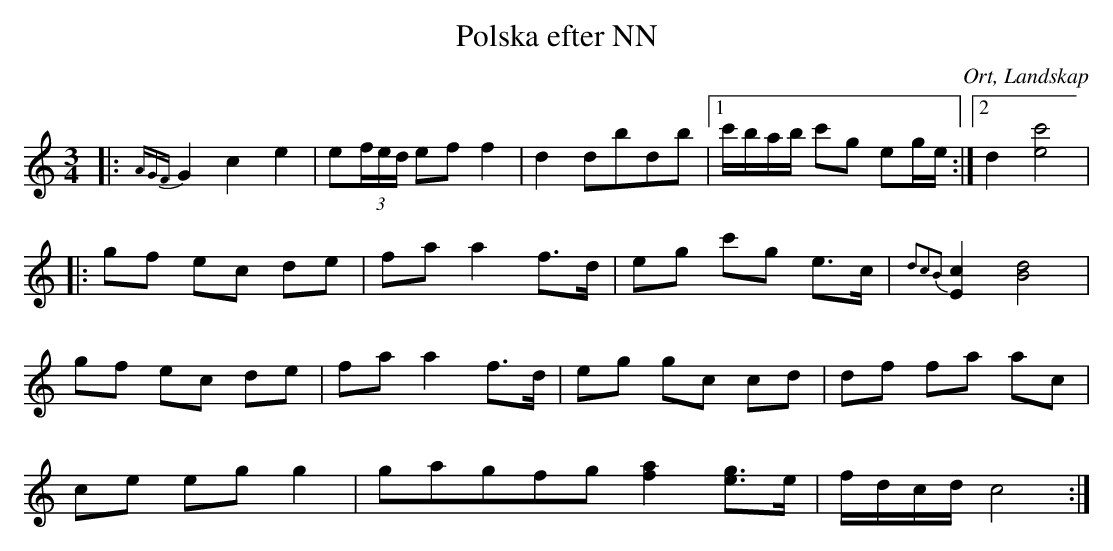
X:1
T:Polska efter NN
O:Ort, Landskap
M:3/4
L:1/8
K:C
|:{AGF}G2 c2 e2|e(3f/e/d/ ef f2|d2 dbdb|1 c'/b/a/b/ c'g eg/e/:|2 d2 [e4c'4]|
|:gf ec de|fa a2 f>d|eg c'g e>c|{d2c2B2}[E2c2] [B4d4]|
gf ec de|fa a2 f>d|eg gc cd|df fa ac|
ce eg g2|g2/5a2/5g2/5f2/5g2/5 [f2a2] [eg]>e|f/d/c/d/  c4:|
